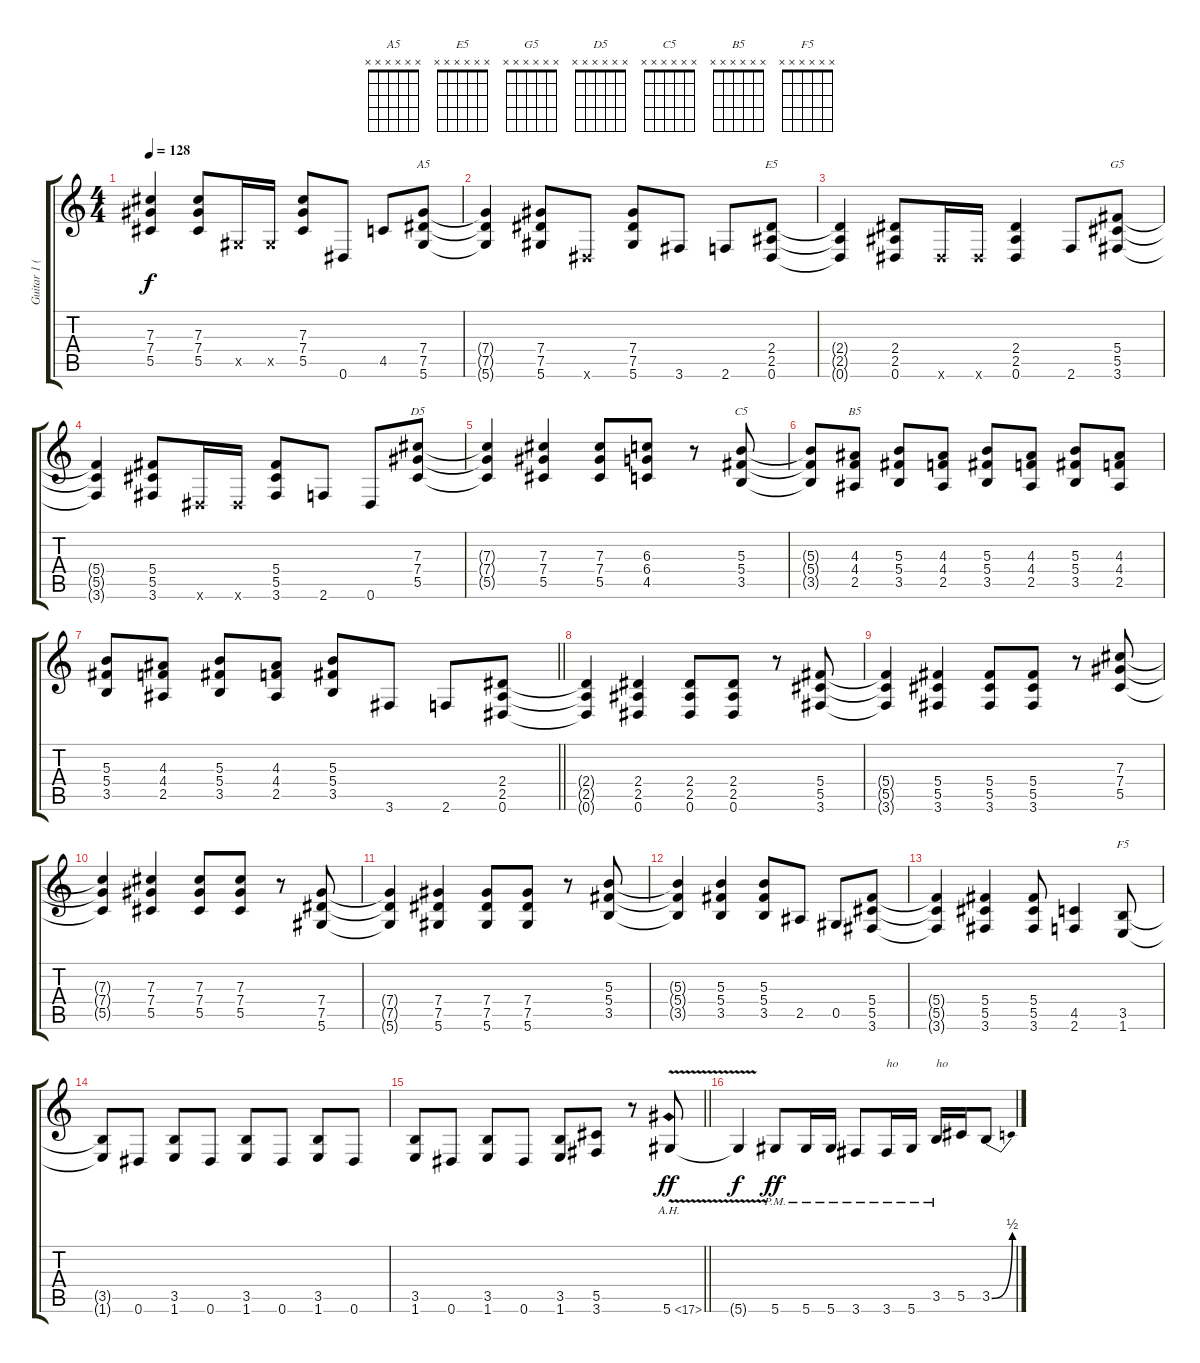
\track ("Guitar 1 (Slash)" "Guitar 1 (") {instrument overdrivenguitar}
\staff {score tabs}
\tuning (Eb4 Bb3 Gb3 Db3 Ab2 Eb2) {hide}
\chord ("A5" x x x x x x)
\chord ("E5" x x x x x x)
\chord ("G5" x x x x x x)
\chord ("D5" x x x x x x)
\chord ("C5" x x x x x x)
\chord ("B5" x x x x x x)
\chord ("F5" x x x x x x)
\ts (4 4)
\tempo 128
\clef g2
\ks c
(7.3{t} 7.4{t} 5.5{t}).4{dy f} (7.3 7.4 5.5).8 0.5{x}.16 0.5{x}.16 (7.3 7.4 5.5).8 0.6.8 4.5.8 (7.4 7.5 5.6).8{ch "A5"} |
(7.4{t} 7.5{t} 5.6{t}).4 (7.4 7.5 5.6).8 0.6{x}.8 (7.4 7.5 5.6).8 3.6.8 2.6.8 (2.4 2.5 0.6).8{ch "E5"} |
(2.4{t} 2.5{t} 0.6{t}).4 (2.4 2.5 0.6).8 0.6{x}.16 0.6{x}.16 (2.4 2.5 0.6).4 2.6.8 (5.4 5.5 3.6).8{ch "G5"} |
(5.4{t} 5.5{t} 3.6{t}).4 (5.4 5.5 3.6).8 0.6{x}.16 0.6{x}.16 (5.4 5.5 3.6).8 2.6.8 0.6.8 (7.3 7.4 5.5).8{ch "D5"} |
(7.3{t} 7.4{t} 5.5{t}).4 (7.3 7.4 5.5).4 (7.3 7.4 5.5).8 (6.3 6.4 4.5).8 r.8 (5.3 5.4 3.5).8{ch "C5"} |
(5.3{t} 5.4{t} 3.5{t}).8 (4.3 4.4 2.5).8{ch "B5"} (5.3 5.4 3.5).8 (4.3 4.4 2.5).8 (5.3 5.4 3.5).8 (4.3 4.4 2.5).8 (5.3 5.4 3.5).8 (4.3 4.4 2.5).8 |
\barLineRight lightlight
(5.3 5.4 3.5).8 (4.3 4.4 2.5).8 (5.3 5.4 3.5).8 (4.3 4.4 2.5).8 (5.3 5.4 3.5).8 3.6.8 2.6.8 (2.4 2.5 0.6).8 |
(2.4{t} 2.5{t} 0.6{t}).4 (2.4 2.5 0.6).4 (2.4 2.5 0.6).8 (2.4 2.5 0.6).8 r.8 (5.4 5.5 3.6).8 |
(5.4{t} 5.5{t} 3.6{t}).4 (5.4 5.5 3.6).4 (5.4 5.5 3.6).8 (5.4 5.5 3.6).8 r.8 (7.3 7.4 5.5).8 |
(7.3{t} 7.4{t} 5.5{t}).4 (7.3 7.4 5.5).4 (7.3 7.4 5.5).8 (7.3 7.4 5.5).8 r.8 (7.4 7.5 5.6).8 |
(7.4{t} 7.5{t} 5.6{t}).4 (7.4 7.5 5.6).4 (7.4 7.5 5.6).8 (7.4 7.5 5.6).8 r.8 (5.3 5.4 3.5).8 |
(5.3{t} 5.4{t} 3.5{t}).4 (5.3 5.4 3.5).4 (5.3 5.4 3.5).8 2.5.8 0.5.8 (5.4 5.5 3.6).8 |
(5.4{t} 5.5{t} 3.6{t}).4 (5.4 5.5 3.6).4 (5.4 5.5 3.6).8 (4.5 2.6).4 (3.5 1.6).8{ch "F5"} |
(3.5{t} 1.6{t}).8 0.6.8 (3.5 1.6).8 0.6.8 (3.5 1.6).8 0.6.8 (3.5 1.6).8 0.6.8 |
\barLineRight lightlight
(3.5 1.6).8 0.6.8 (3.5 1.6).8 0.6.8 (3.5 1.6).8 (5.5 3.6).8 r.8 5.6{ah 12 v}.8{dy ff} |
5.6{t}.4{dy f} 5.6{pm}.8{dy ff} 5.6{pm}.16 5.6{pm}.16 3.6{pm}.8 3.6{pm}.16{txt "ho"} 5.6{pm}.16 3.5{pm}.16{txt "ho"} 5.5.16 3.5{be (bend 0 0 60 2)}.8
